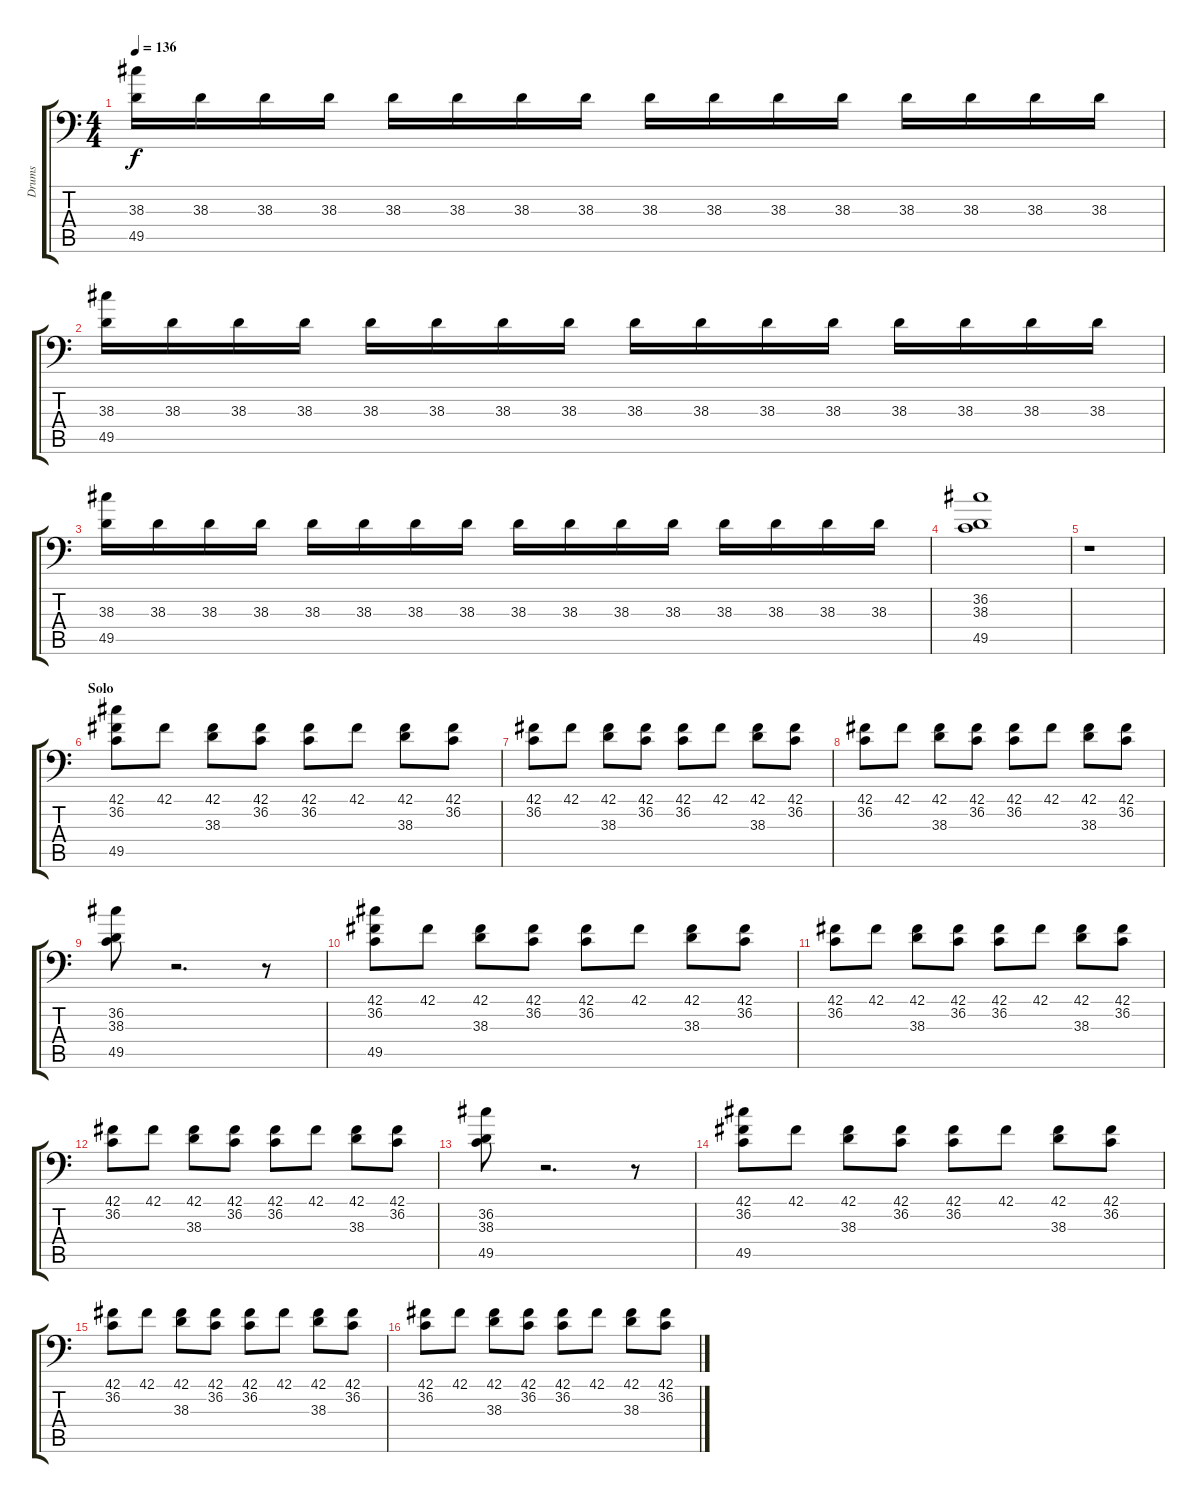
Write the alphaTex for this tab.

\track ("Drums" "Drums") {instrument acousticgrandpiano}
\staff {score tabs}
\tuning (C-1 C-1 C-1 C-1 C-1 C-1) {hide}
\ts (4 4)
\tempo 136
\clef f4
\ks c
(38.3 49.5).16{dy f} 38.3.16 38.3.16 38.3.16 38.3.16 38.3.16 38.3.16 38.3.16 38.3.16 38.3.16 38.3.16 38.3.16 38.3.16 38.3.16 38.3.16 38.3.16 |
(38.3 49.5).16 38.3.16 38.3.16 38.3.16 38.3.16 38.3.16 38.3.16 38.3.16 38.3.16 38.3.16 38.3.16 38.3.16 38.3.16 38.3.16 38.3.16 38.3.16 |
(38.3 49.5).16 38.3.16 38.3.16 38.3.16 38.3.16 38.3.16 38.3.16 38.3.16 38.3.16 38.3.16 38.3.16 38.3.16 38.3.16 38.3.16 38.3.16 38.3.16 |
(36.2 38.3 49.5).1 |
r.1 |
\section ("" "Solo")
(42.1 36.2 49.5).8 42.1.8 (42.1 38.3).8 (42.1 36.2).8 (42.1 36.2).8 42.1.8 (42.1 38.3).8 (42.1 36.2).8 |
(42.1 36.2).8 42.1.8 (42.1 38.3).8 (42.1 36.2).8 (42.1 36.2).8 42.1.8 (42.1 38.3).8 (42.1 36.2).8 |
(42.1 36.2).8 42.1.8 (42.1 38.3).8 (42.1 36.2).8 (42.1 36.2).8 42.1.8 (42.1 38.3).8 (42.1 36.2).8 |
(36.2 38.3 49.5).8 r.2{d} r.8 |
(42.1 36.2 49.5).8 42.1.8 (42.1 38.3).8 (42.1 36.2).8 (42.1 36.2).8 42.1.8 (42.1 38.3).8 (42.1 36.2).8 |
(42.1 36.2).8 42.1.8 (42.1 38.3).8 (42.1 36.2).8 (42.1 36.2).8 42.1.8 (42.1 38.3).8 (42.1 36.2).8 |
(42.1 36.2).8 42.1.8 (42.1 38.3).8 (42.1 36.2).8 (42.1 36.2).8 42.1.8 (42.1 38.3).8 (42.1 36.2).8 |
(36.2 38.3 49.5).8 r.2{d} r.8 |
(42.1 36.2 49.5).8 42.1.8 (42.1 38.3).8 (42.1 36.2).8 (42.1 36.2).8 42.1.8 (42.1 38.3).8 (42.1 36.2).8 |
(42.1 36.2).8 42.1.8 (42.1 38.3).8 (42.1 36.2).8 (42.1 36.2).8 42.1.8 (42.1 38.3).8 (42.1 36.2).8 |
(42.1 36.2).8 42.1.8 (42.1 38.3).8 (42.1 36.2).8 (42.1 36.2).8 42.1.8 (42.1 38.3).8 (42.1 36.2).8
